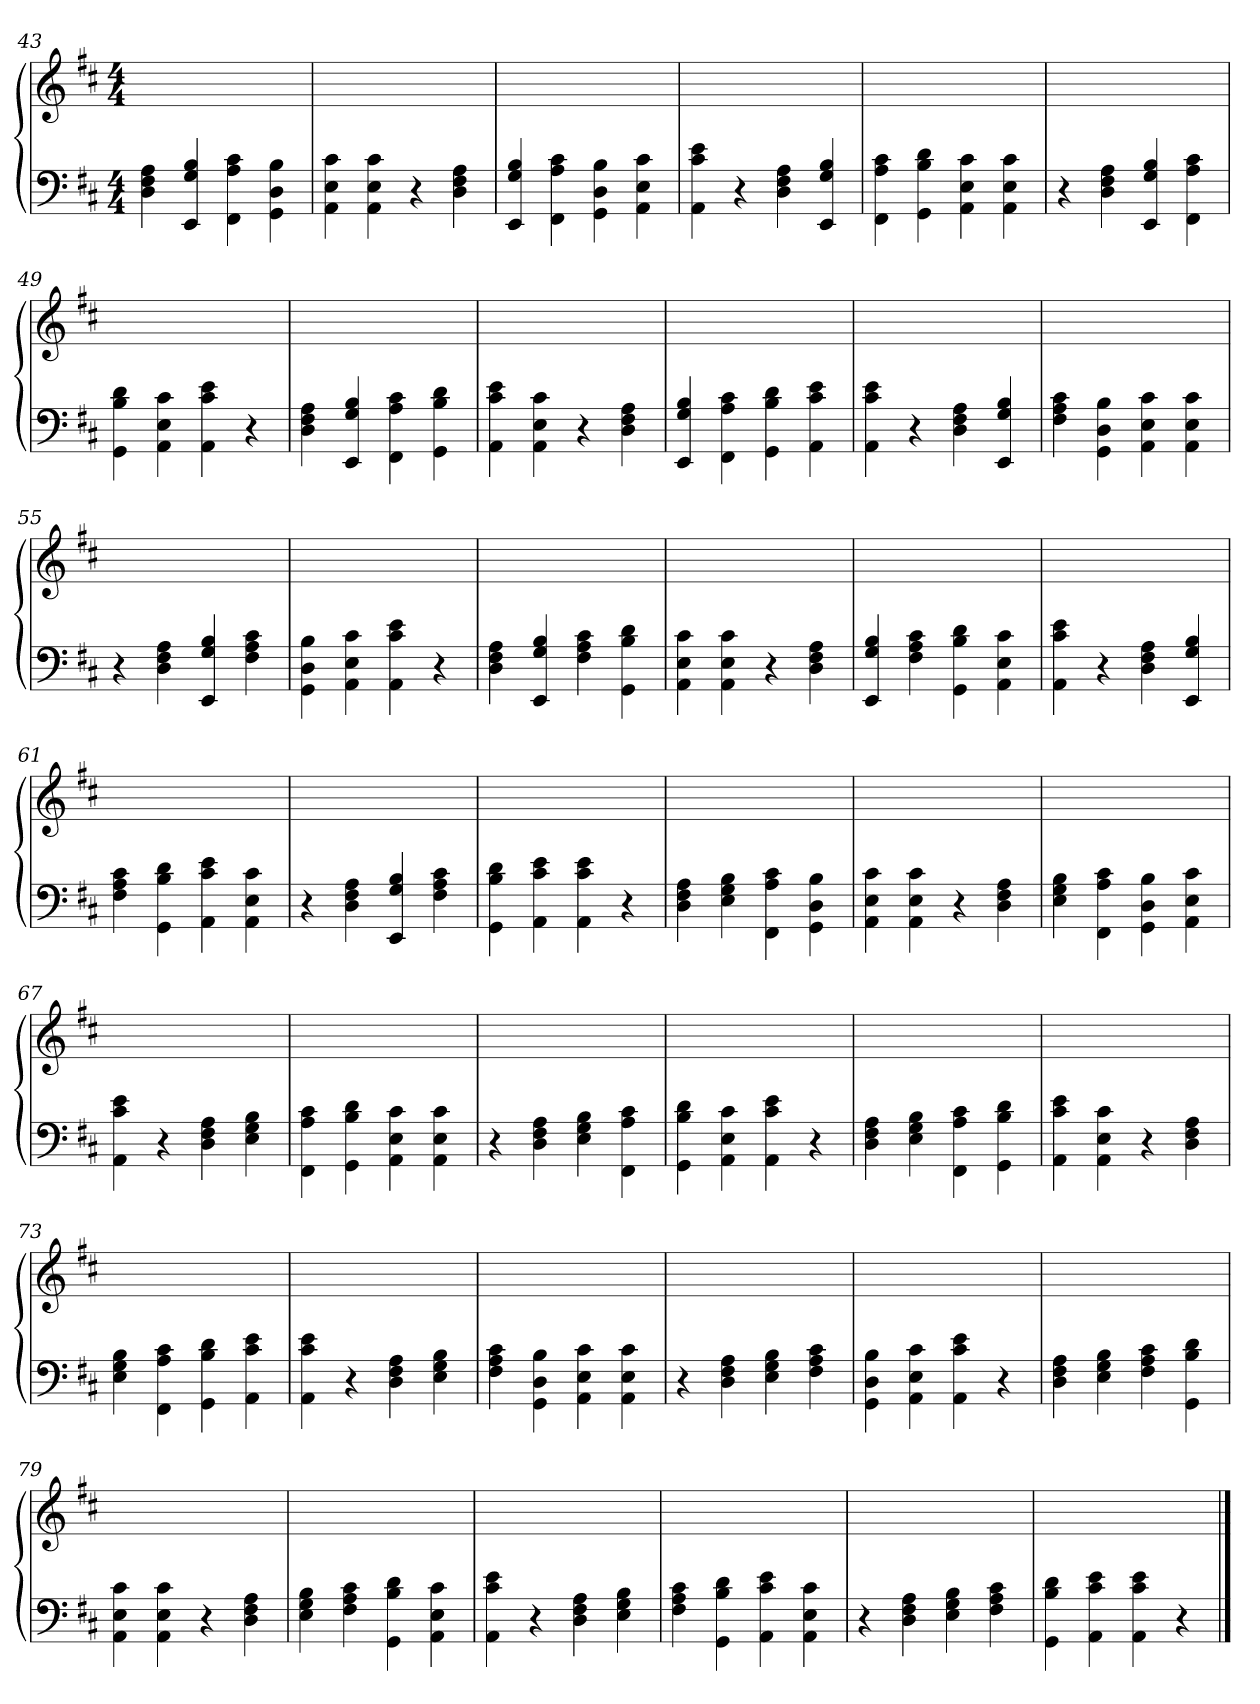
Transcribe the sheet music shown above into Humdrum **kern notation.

**kern	**kern
*part2	*part1
*staff2	*staff1
*clefF4	*clefG2
*k[f#c#]	*k[f#c#]
*D:	*D:
*M4/4	*M4/4
=43	=43
4D 4F# 4A	1ryy
4EE 4G 4B	.
4FF# 4A 4c#	.
4GG 4D 4B	.
=44	=44
4AA 4E 4c#	1ryy
4AA 4E 4c#	.
4r	.
4D 4F# 4A	.
=45	=45
4EE 4G 4B	1ryy
4FF# 4A 4c#	.
4GG 4D 4B	.
4AA 4E 4c#	.
=46	=46
4AA 4c# 4e	1ryy
4r	.
4D 4F# 4A	.
4EE 4G 4B	.
=47	=47
4FF# 4A 4c#	1ryy
4GG 4B 4d	.
4AA 4E 4c#	.
4AA 4E 4c#	.
=48	=48
4r	1ryy
4D 4F# 4A	.
4EE 4G 4B	.
4FF# 4A 4c#	.
=49	=49
4GG 4B 4d	1ryy
4AA 4E 4c#	.
4AA 4c# 4e	.
4r	.
=50	=50
4D 4F# 4A	1ryy
4EE 4G 4B	.
4FF# 4A 4c#	.
4GG 4B 4d	.
=51	=51
4AA 4c# 4e	1ryy
4AA 4E 4c#	.
4r	.
4D 4F# 4A	.
=52	=52
4EE 4G 4B	1ryy
4FF# 4A 4c#	.
4GG 4B 4d	.
4AA 4c# 4e	.
=53	=53
4AA 4c# 4e	1ryy
4r	.
4D 4F# 4A	.
4EE 4G 4B	.
=54	=54
4F# 4A 4c#	1ryy
4GG 4D 4B	.
4AA 4E 4c#	.
4AA 4E 4c#	.
=55	=55
4r	1ryy
4D 4F# 4A	.
4EE 4G 4B	.
4F# 4A 4c#	.
=56	=56
4GG 4D 4B	1ryy
4AA 4E 4c#	.
4AA 4c# 4e	.
4r	.
=57	=57
4D 4F# 4A	1ryy
4EE 4G 4B	.
4F# 4A 4c#	.
4GG 4B 4d	.
=58	=58
4AA 4E 4c#	1ryy
4AA 4E 4c#	.
4r	.
4D 4F# 4A	.
=59	=59
4EE 4G 4B	1ryy
4F# 4A 4c#	.
4GG 4B 4d	.
4AA 4E 4c#	.
=60	=60
4AA 4c# 4e	1ryy
4r	.
4D 4F# 4A	.
4EE 4G 4B	.
=61	=61
4F# 4A 4c#	1ryy
4GG 4B 4d	.
4AA 4c# 4e	.
4AA 4E 4c#	.
=62	=62
4r	1ryy
4D 4F# 4A	.
4EE 4G 4B	.
4F# 4A 4c#	.
=63	=63
4GG 4B 4d	1ryy
4AA 4c# 4e	.
4AA 4c# 4e	.
4r	.
=64	=64
4D 4F# 4A	1ryy
4E 4G 4B	.
4FF# 4A 4c#	.
4GG 4D 4B	.
=65	=65
4AA 4E 4c#	1ryy
4AA 4E 4c#	.
4r	.
4D 4F# 4A	.
=66	=66
4E 4G 4B	1ryy
4FF# 4A 4c#	.
4GG 4D 4B	.
4AA 4E 4c#	.
=67	=67
4AA 4c# 4e	1ryy
4r	.
4D 4F# 4A	.
4E 4G 4B	.
=68	=68
4FF# 4A 4c#	1ryy
4GG 4B 4d	.
4AA 4E 4c#	.
4AA 4E 4c#	.
=69	=69
4r	1ryy
4D 4F# 4A	.
4E 4G 4B	.
4FF# 4A 4c#	.
=70	=70
4GG 4B 4d	1ryy
4AA 4E 4c#	.
4AA 4c# 4e	.
4r	.
=71	=71
4D 4F# 4A	1ryy
4E 4G 4B	.
4FF# 4A 4c#	.
4GG 4B 4d	.
=72	=72
4AA 4c# 4e	1ryy
4AA 4E 4c#	.
4r	.
4D 4F# 4A	.
=73	=73
4E 4G 4B	1ryy
4FF# 4A 4c#	.
4GG 4B 4d	.
4AA 4c# 4e	.
=74	=74
4AA 4c# 4e	1ryy
4r	.
4D 4F# 4A	.
4E 4G 4B	.
=75	=75
4F# 4A 4c#	1ryy
4GG 4D 4B	.
4AA 4E 4c#	.
4AA 4E 4c#	.
=76	=76
4r	1ryy
4D 4F# 4A	.
4E 4G 4B	.
4F# 4A 4c#	.
=77	=77
4GG 4D 4B	1ryy
4AA 4E 4c#	.
4AA 4c# 4e	.
4r	.
=78	=78
4D 4F# 4A	1ryy
4E 4G 4B	.
4F# 4A 4c#	.
4GG 4B 4d	.
=79	=79
4AA 4E 4c#	1ryy
4AA 4E 4c#	.
4r	.
4D 4F# 4A	.
=80	=80
4E 4G 4B	1ryy
4F# 4A 4c#	.
4GG 4B 4d	.
4AA 4E 4c#	.
=81	=81
4AA 4c# 4e	1ryy
4r	.
4D 4F# 4A	.
4E 4G 4B	.
=82	=82
4F# 4A 4c#	1ryy
4GG 4B 4d	.
4AA 4c# 4e	.
4AA 4E 4c#	.
=83	=83
4r	1ryy
4D 4F# 4A	.
4E 4G 4B	.
4F# 4A 4c#	.
=84	=84
4GG 4B 4d	1ryy
4AA 4c# 4e	.
4AA 4c# 4e	.
4r	.
==	==
*-	*-
